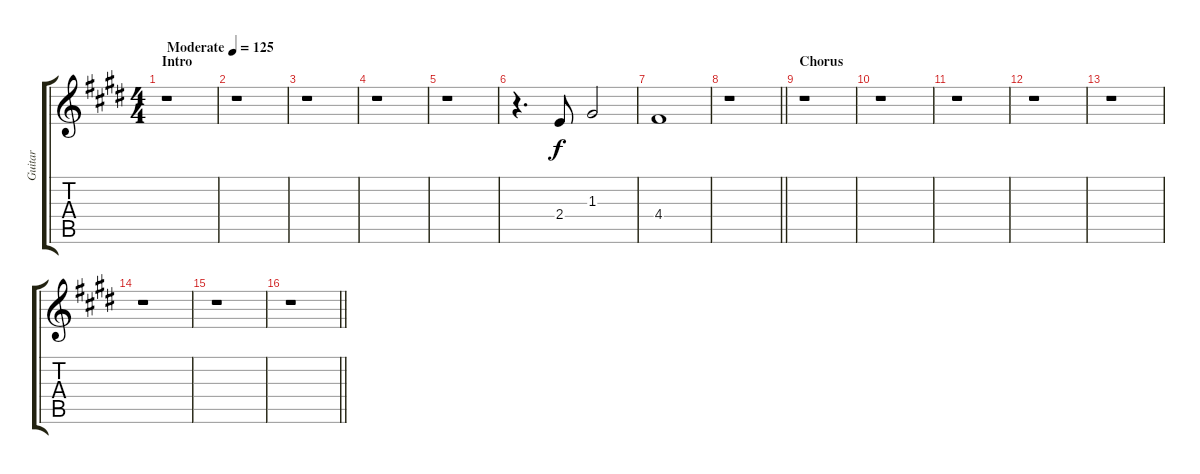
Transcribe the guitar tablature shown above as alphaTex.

\track ("Guitar" "Guitar") {instrument acousticguitarsteel}
\staff {score tabs}
\tuning (E4 B3 G3 D3 A2 E2) {hide}
\ts (4 4)
\section ("" "Intro")
\tempo (125 "Moderate")
\clef g2
\ks c#minor
r.1{dy f instrument acousticguitarsteel} |
r.1 |
r.1 |
r.1 |
r.1 |
r.4{d} 2.4.8 1.3.2 |
4.4.1 |
\barLineRight lightlight
r.1 |
\section ("" "Chorus")
r.1 |
r.1 |
r.1 |
r.1 |
r.1 |
r.1 |
r.1 |
\barLineRight lightlight
r.1
